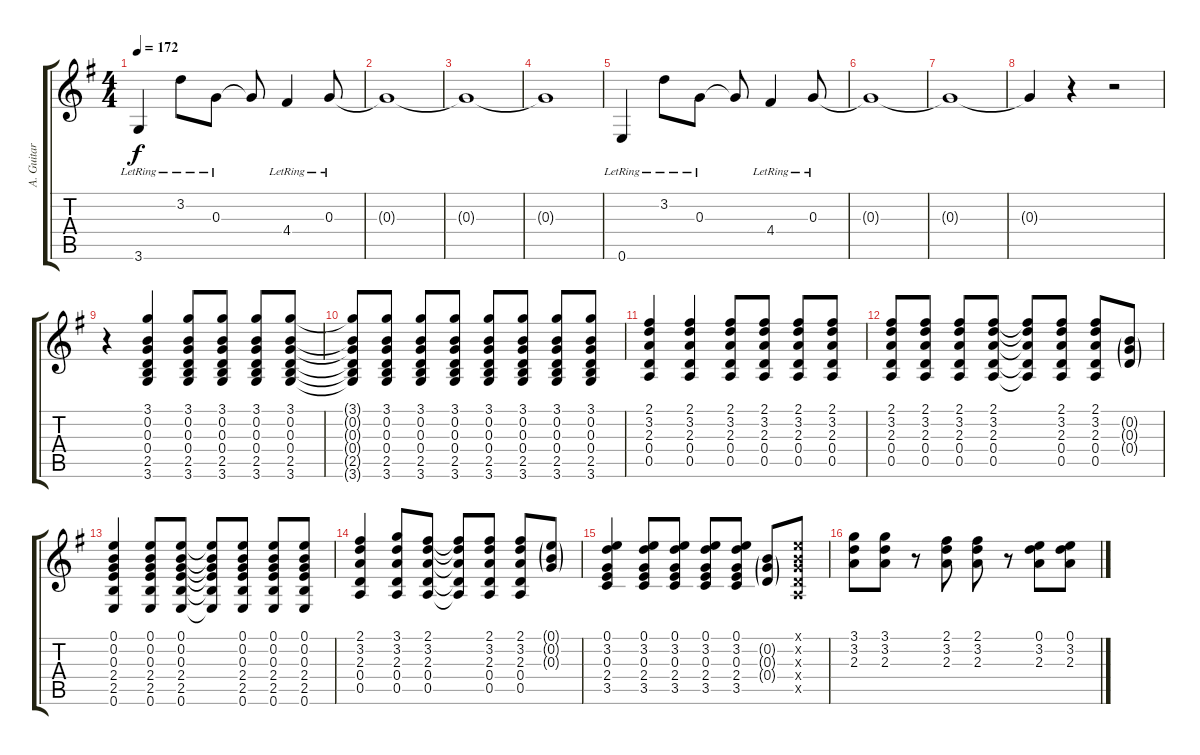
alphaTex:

\track ("A. Guitar I" "A. Guitar ") {instrument acousticguitarsteel}
\staff {score tabs}
\tuning (E4 B3 G3 D3 A2 E2) {hide}
\ts (4 4)
\tempo 172
\clef g2
\ks g
3.6{lr}.4{dy f} 3.2{lr}.8 0.3{lr}.8 0.3{t}.8 4.4{lr}.4 0.3{lr}.8 |
0.3{t}.1 |
0.3{t}.1 |
0.3{t}.1 |
0.6{lr}.4 3.2{lr}.8 0.3{lr}.8 0.3{t}.8 4.4{lr}.4 0.3{lr}.8 |
0.3{t}.1 |
0.3{t}.1 |
0.3{t}.4 r.4 r.2 |
r.4 (3.1 0.2 0.3 0.4 2.5 3.6).4 (3.1 0.2 0.3 0.4 2.5 3.6).8 (3.1 0.2 0.3 0.4 2.5 3.6).8 (3.1 0.2 0.3 0.4 2.5 3.6).8 (3.1 0.2 0.3 0.4 2.5 3.6).8 |
(3.1{t} 0.2{t} 0.3{t} 0.4{t} 2.5{t} 3.6{t}).8 (3.1 0.2 0.3 0.4 2.5 3.6).8 (3.1 0.2 0.3 0.4 2.5 3.6).8 (3.1 0.2 0.3 0.4 2.5 3.6).8 (3.1 0.2 0.3 0.4 2.5 3.6).8 (3.1 0.2 0.3 0.4 2.5 3.6).8 (3.1 0.2 0.3 0.4 2.5 3.6).8 (3.1 0.2 0.3 0.4 2.5 3.6).8 |
(2.1 3.2 2.3 0.4 0.5).4 (2.1 3.2 2.3 0.4 0.5).4 (2.1 3.2 2.3 0.4 0.5).8 (2.1 3.2 2.3 0.4 0.5).8 (2.1 3.2 2.3 0.4 0.5).8 (2.1 3.2 2.3 0.4 0.5).8 |
(2.1 3.2 2.3 0.4 0.5).8 (2.1 3.2 2.3 0.4 0.5).8 (2.1 3.2 2.3 0.4 0.5).8 (2.1 3.2 2.3 0.4 0.5).8 (2.1{t} 3.2{t} 2.3{t} 0.4{t} 0.5{t}).8 (2.1 3.2 2.3 0.4 0.5).8 (2.1 3.2 2.3 0.4 0.5).8 (0.2{g} 0.3{g} 0.4{g}).8 |
(0.1 0.2 0.3 2.4 2.5 0.6).4 (0.1 0.2 0.3 2.4 2.5 0.6).8 (0.1 0.2 0.3 2.4 2.5 0.6).8 (0.1{t} 0.2{t} 0.3{t} 2.4{t} 2.5{t} 0.6{t}).8 (0.1 0.2 0.3 2.4 2.5 0.6).8 (0.1 0.2 0.3 2.4 2.5 0.6).8 (0.1 0.2 0.3 2.4 2.5 0.6).8 |
(2.1 3.2 2.3 0.4 0.5).4 (3.1 3.2 2.3 0.4 0.5).8 (2.1 3.2 2.3 0.4 0.5).8 (2.1{t} 3.2{t} 2.3{t} 0.4{t} 0.5{t}).8 (2.1 3.2 2.3 0.4 0.5).8 (2.1 3.2 2.3 0.4 0.5).8 (0.1{g} 0.2{g} 0.3{g}).8 |
(0.1 3.2 0.3 2.4 3.5).4 (0.1 3.2 0.3 2.4 3.5).8 (0.1 3.2 0.3 2.4 3.5).8 (0.1 3.2 0.3 2.4 3.5).8 (0.1 3.2 0.3 2.4 3.5).8 (0.2{g} 0.3{g} 0.4{g}).8 (0.1{x} 0.2{x} 0.3{x} 0.4{x} 0.5{x}).8 |
(3.1 3.2 2.3).8 (3.1 3.2 2.3).8 r.8 (2.1 3.2 2.3).8 (2.1 3.2 2.3).8 r.8 (0.1 3.2 2.3).8 (0.1 3.2 2.3).8
